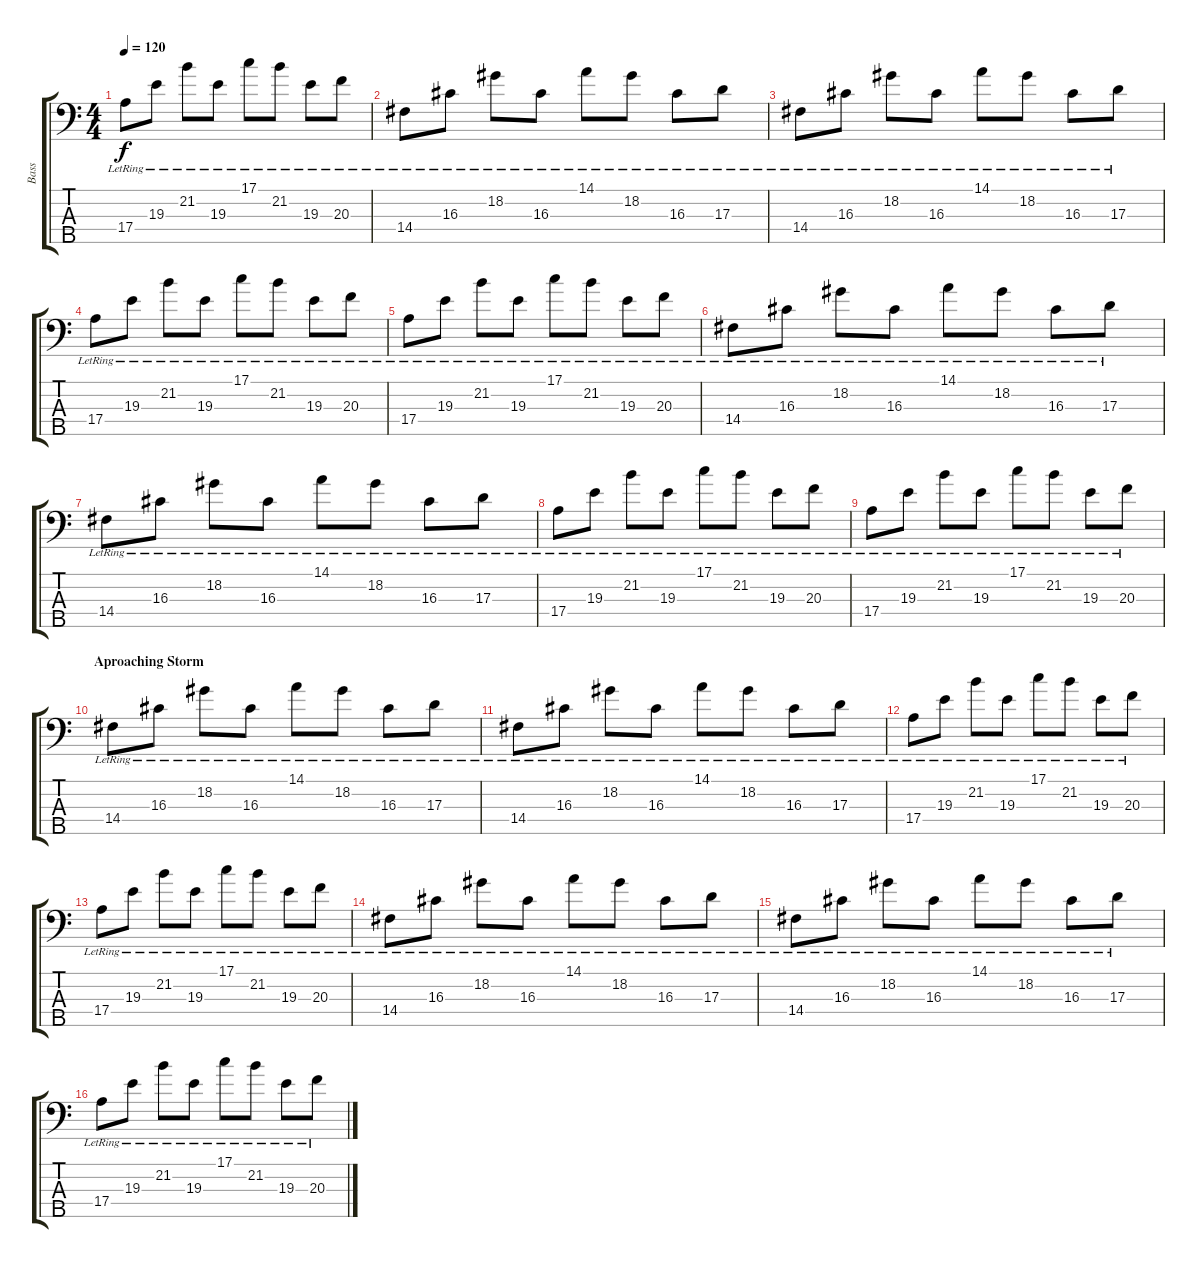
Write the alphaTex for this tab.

\track ("Bass" "Bass") {instrument electricbassfinger}
\staff {score tabs}
\tuning (G2 D2 A1 E1 B0) {hide}
\ts (4 4)
\tempo 120
\clef f4
\ks c
17.4{lr}.8{dy f} 19.3{lr}.8 21.2{lr}.8 19.3{lr}.8 17.1{lr}.8 21.2{lr}.8 19.3{lr}.8 20.3{lr}.8 |
14.4{lr}.8 16.3{lr}.8 18.2{lr}.8 16.3{lr}.8 14.1{lr}.8 18.2{lr}.8 16.3{lr}.8 17.3{lr}.8 |
14.4{lr}.8 16.3{lr}.8 18.2{lr}.8 16.3{lr}.8 14.1{lr}.8 18.2{lr}.8 16.3{lr}.8 17.3{lr}.8 |
17.4{lr}.8 19.3{lr}.8 21.2{lr}.8 19.3{lr}.8 17.1{lr}.8 21.2{lr}.8 19.3{lr}.8 20.3{lr}.8 |
17.4{lr}.8 19.3{lr}.8 21.2{lr}.8 19.3{lr}.8 17.1{lr}.8 21.2{lr}.8 19.3{lr}.8 20.3{lr}.8 |
14.4{lr}.8 16.3{lr}.8 18.2{lr}.8 16.3{lr}.8 14.1{lr}.8 18.2{lr}.8 16.3{lr}.8 17.3{lr}.8 |
14.4{lr}.8 16.3{lr}.8 18.2{lr}.8 16.3{lr}.8 14.1{lr}.8 18.2{lr}.8 16.3{lr}.8 17.3{lr}.8 |
17.4{lr}.8 19.3{lr}.8 21.2{lr}.8 19.3{lr}.8 17.1{lr}.8 21.2{lr}.8 19.3{lr}.8 20.3{lr}.8 |
17.4{lr}.8 19.3{lr}.8 21.2{lr}.8 19.3{lr}.8 17.1{lr}.8 21.2{lr}.8 19.3{lr}.8 20.3{lr}.8 |
\section ("" "Aproaching Storm")
14.4{lr}.8 16.3{lr}.8 18.2{lr}.8 16.3{lr}.8 14.1{lr}.8 18.2{lr}.8 16.3{lr}.8 17.3{lr}.8 |
14.4{lr}.8 16.3{lr}.8 18.2{lr}.8 16.3{lr}.8 14.1{lr}.8 18.2{lr}.8 16.3{lr}.8 17.3{lr}.8 |
17.4{lr}.8 19.3{lr}.8 21.2{lr}.8 19.3{lr}.8 17.1{lr}.8 21.2{lr}.8 19.3{lr}.8 20.3{lr}.8 |
17.4{lr}.8 19.3{lr}.8 21.2{lr}.8 19.3{lr}.8 17.1{lr}.8 21.2{lr}.8 19.3{lr}.8 20.3{lr}.8 |
14.4{lr}.8 16.3{lr}.8 18.2{lr}.8 16.3{lr}.8 14.1{lr}.8 18.2{lr}.8 16.3{lr}.8 17.3{lr}.8 |
14.4{lr}.8 16.3{lr}.8 18.2{lr}.8 16.3{lr}.8 14.1{lr}.8 18.2{lr}.8 16.3{lr}.8 17.3{lr}.8 |
17.4{lr}.8 19.3{lr}.8 21.2{lr}.8 19.3{lr}.8 17.1{lr}.8 21.2{lr}.8 19.3{lr}.8 20.3{lr}.8
